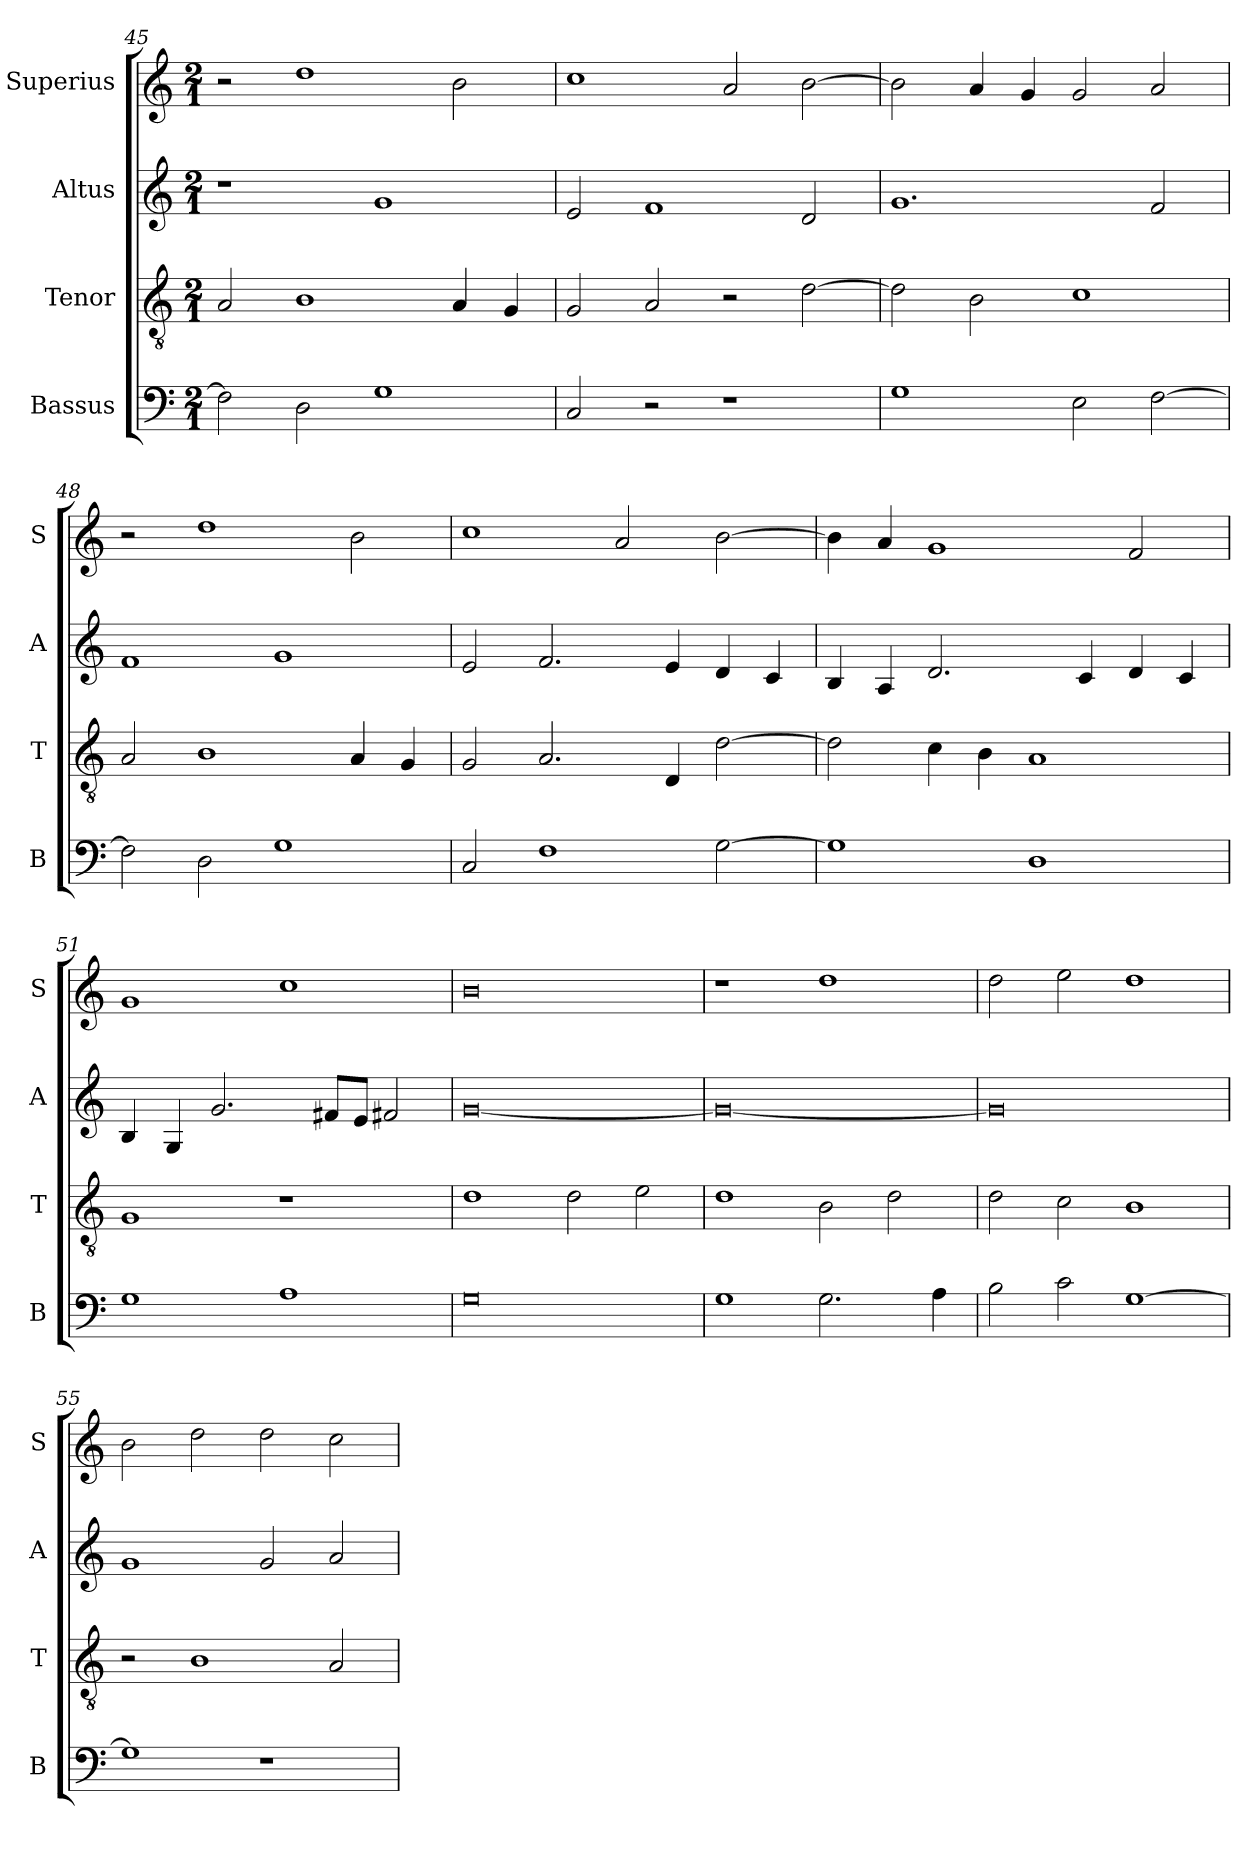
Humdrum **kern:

**kern	**kern	**kern	**kern
*part4	*part3	*part2	*part1
*staff4	*staff3	*staff2	*staff1
*I"Bassus	*I"Tenor	*I"Altus	*I"Superius
*I'B	*I'T	*I'A	*I'S
*clefF4	*clefGv2	*clefG2	*clefG2
*k[]	*k[]	*k[]	*k[]
*C:	*C:	*C:	*C:
*M2/1	*M2/1	*M2/1	*M2/1
=45	=45	=45	=45
2F]	2A	1r	2r
2D	1B	.	1dd
1G	.	1g	.
.	4A	.	2b
.	4G	.	.
=46	=46	=46	=46
2C	2G	2e	1cc
2r	2A	1f	.
1r	2r	.	2a
.	[2d	2d	[2b
=47	=47	=47	=47
1G	2d]	1.g	2b]
.	2B	.	4a
.	.	.	4g
2E	1c	.	2g
[2F	.	2f	2a
=48	=48	=48	=48
2F]	2A	1f	2r
2D	1B	.	1dd
1G	.	1g	.
.	4A	.	2b
.	4G	.	.
=49	=49	=49	=49
2C	2G	2e	1cc
1F	2.A	2.f	.
.	.	.	2a
.	4D	4e	.
[2G	[2d	4d	[2b
.	.	4c	.
=50	=50	=50	=50
1G]	2d]	4B	4b]
.	.	4A	4a
.	4c	2.d	1g
.	4B	.	.
1D	1A	.	.
.	.	4c	.
.	.	4d	2f
.	.	4c	.
=51	=51	=51	=51
1G	1G	4B	1g
.	.	4G	.
.	.	2.g	.
1A	1r	.	1cc
.	.	8f#XL	.
.	.	8eJ	.
.	.	2f#X	.
=52	=52	=52	=52
0G	1d	[0g	0b
.	2d	.	.
.	2e	.	.
=53	=53	=53	=53
1G	1d	0g_	1r
2.G	2B	.	1dd
.	2d	.	.
4A	.	.	.
=54	=54	=54	=54
2B	2d	0g]	2dd
2c	2c	.	2ee
[1G	1B	.	1dd
=55	=55	=55	=55
1G]	2r	1g	2b
.	1B	.	2dd
1r	.	2g	2dd
.	2A	2a	2cc
=	=	=	=
*-	*-	*-	*-
